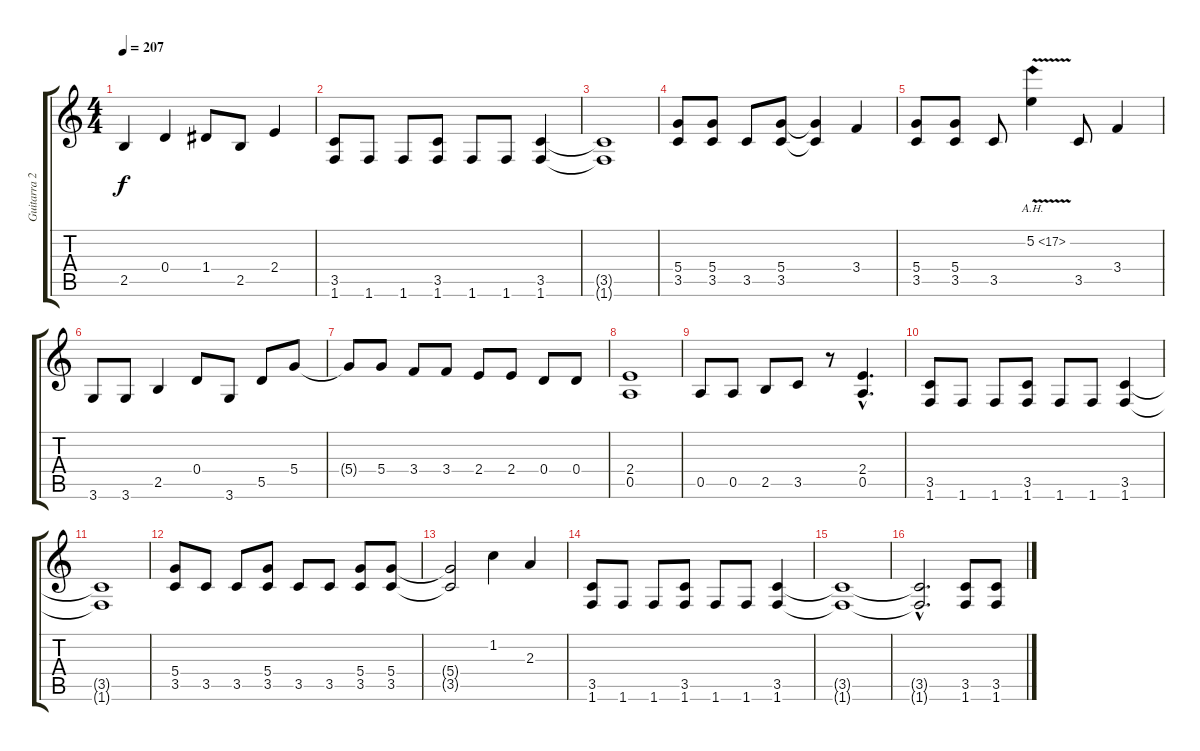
\track ("Guitarra 2" "Guitarra 2") {instrument overdrivenguitar}
\staff {score tabs}
\tuning (E4 B3 G3 D3 A2 E2) {hide}
\ts (4 4)
\tempo 207
\clef g2
\ks c
2.5.4{dy f} 0.4.4 1.4.8 2.5.8 2.4.4 |
(3.5 1.6).8 1.6.8 1.6.8 (3.5 1.6).8 1.6.8 1.6.8 (3.5 1.6).4 |
(3.5{t} 1.6{t}).1 |
(5.4 3.5).8 (5.4 3.5).8 3.5.8 (5.4 3.5).8 (5.4{t} 3.5{t}).4 3.4.4 |
(5.4 3.5).8 (5.4 3.5).8 3.5.8 5.2{ah 12 v}.4 3.5.8 3.4.4 |
3.6.8 3.6.8 2.5.4 0.4.8 3.6.8 5.5.8 5.4.8 |
5.4{t}.8 5.4.8 3.4.8 3.4.8 2.4.8 2.4.8 0.4.8 0.4.8 |
(2.4 0.5).1 |
0.5.8 0.5.8 2.5.8 3.5.8 r.8 (2.4{hac} 0.5{hac}).4{d} |
(3.5 1.6).8 1.6.8 1.6.8 (3.5 1.6).8 1.6.8 1.6.8 (3.5 1.6).4 |
(3.5{t} 1.6{t}).1 |
(5.4 3.5).8 3.5.8 3.5.8 (5.4 3.5).8 3.5.8 3.5.8 (5.4 3.5).8 (5.4 3.5).8 |
(5.4{t} 3.5{t}).2 1.2.4 2.3.4 |
(3.5 1.6).8 1.6.8 1.6.8 (3.5 1.6).8 1.6.8 1.6.8 (3.5 1.6).4 |
(3.5{t} 1.6{t}).1 |
(3.5{hac t} 1.6{hac t}).2{d} (3.5 1.6).8 (3.5 1.6).8
